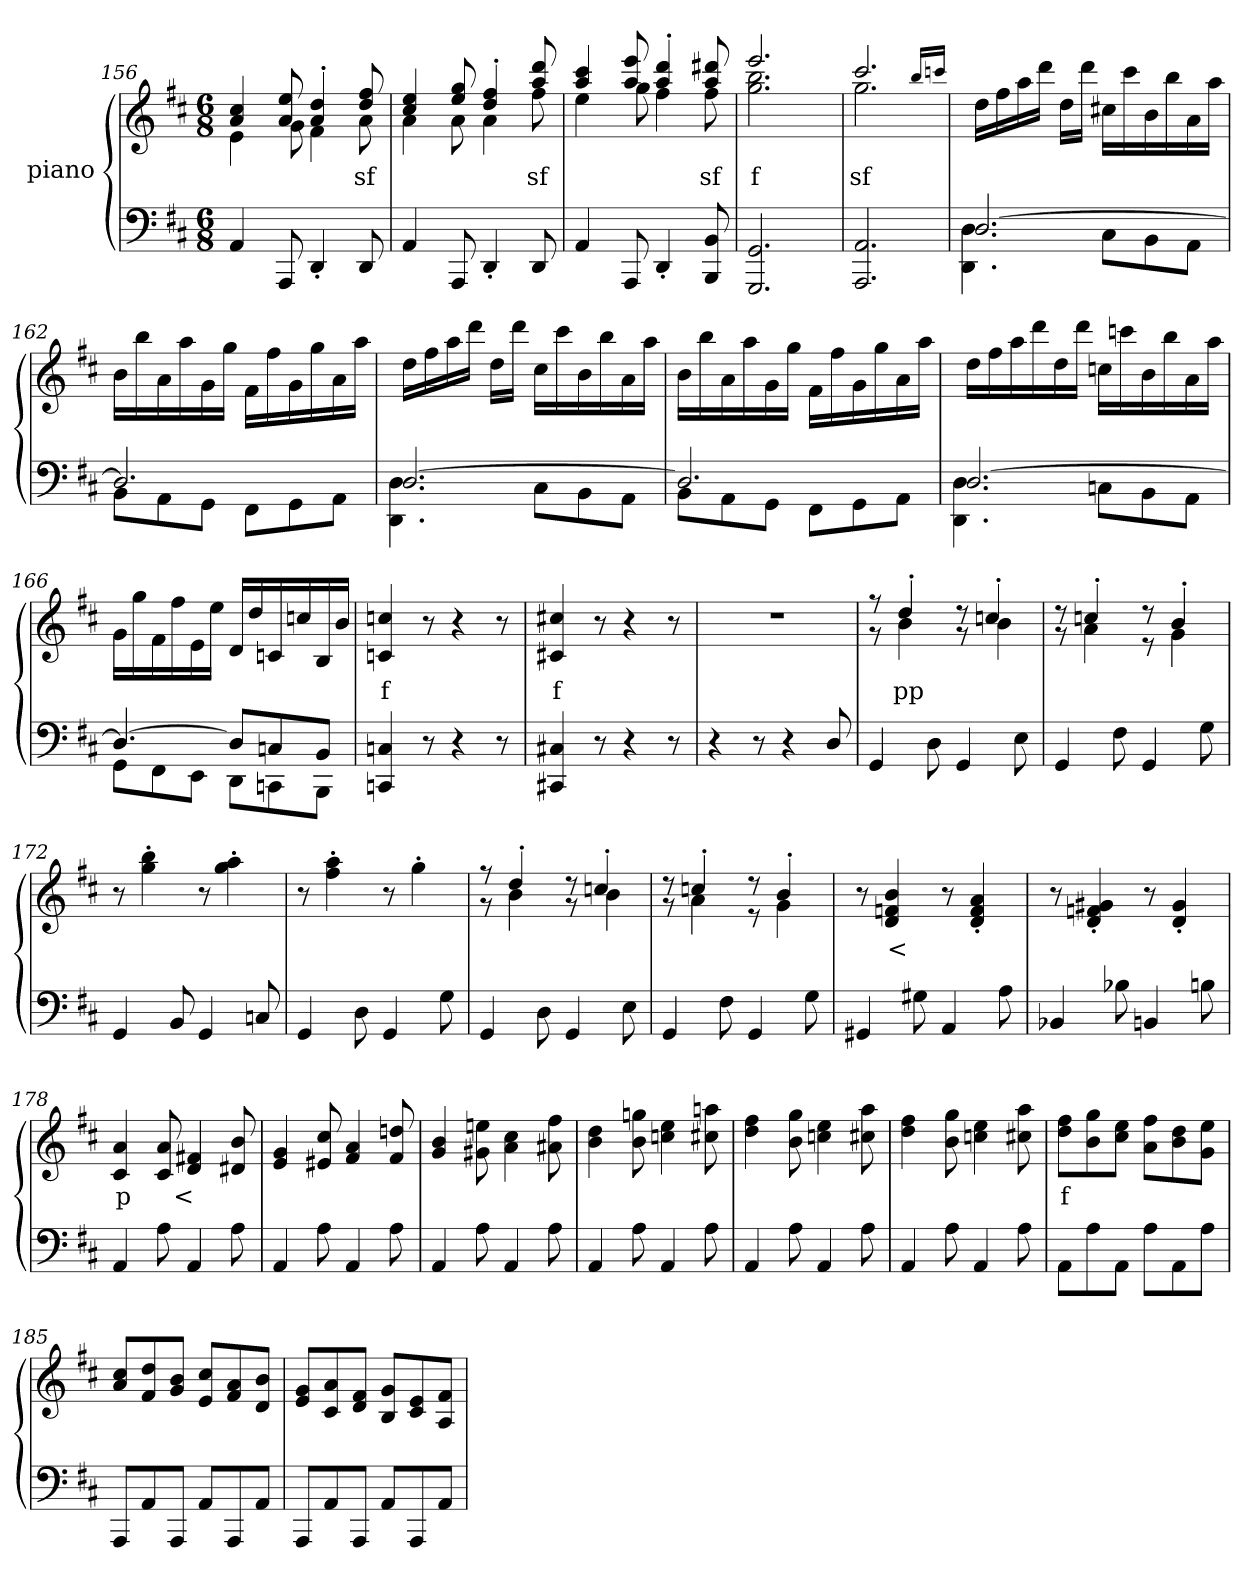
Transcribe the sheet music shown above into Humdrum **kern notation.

**kern	**kern	**text
*part2	*part1	*part1
*staff2	*staff1	*staff1
*	*I"piano	*
*clefF4	*clefG2	*
*k[f#c#]	*k[f#c#]	*
*D:	*D:	*
*M6/8	*M6/8	*
=156	=156	=156
*	*^	*
4AA	4a 4cc#	4e	.
8AAA	8a 8ee	8g	.
4DD'>	4a'> 4dd'>	4f#	.
8DD	8dd 8ff#	8a	sf
=157	=157	=157	=157
4AA	4cc# 4ee	4a	.
8AAA	8ee 8gg	8a	.
4DD'>	4dd'> 4ff#'>	4a	.
8DD	8aa 8ddd	8ff#	sf
=158	=158	=158	=158
4AA	4aa 4ccc#	4ee	.
8AAA	8aa 8eee	8gg	.
4DD'>	4aa'> 4ddd'>	4ff#	.
8BBB 8BB	8aa 8ddd#X	8ff#	sf
=159	=159	=159	=159
2.GGG 2.GG	2.eee	2.gg 2.bb	f
=160	=160	=160	=160
2.AAA 2.AA	2.ccc#	2.gg	sf
*	*v	*v	*
.	16qbbLL	.
.	16qcccnJJ	.
=161	=161	=161
*^	*	*
[2.D	4.DD 4.D	16ddLL	.
.	.	16ff#	.
.	.	16aa	.
.	.	16dddJJ	.
.	.	16ddLL	.
.	.	16dddJJ	.
.	8C#L	16cc#XLL	.
.	.	16ccc#	.
.	8BB	16b	.
.	.	16bb	.
.	8AAJ	16a	.
.	.	16aaJJ	.
=162	=162	=162	=162
2.D]	8BBL	16bLL	.
.	.	16bb	.
.	8AA	16a	.
.	.	16aa	.
.	8GGJ	16g	.
.	.	16ggJJ	.
.	8FF#L	16f#LL	.
.	.	16ff#	.
.	8GG	16g	.
.	.	16gg	.
.	8AAJ	16a	.
.	.	16aaJJ	.
=163	=163	=163	=163
[2.D	4.DD 4.D	16ddLL	.
.	.	16ff#	.
.	.	16aa	.
.	.	16dddJJ	.
.	.	16ddLL	.
.	.	16dddJJ	.
.	8C#L	16cc#LL	.
.	.	16ccc#	.
.	8BB	16b	.
.	.	16bb	.
.	8AAJ	16a	.
.	.	16aaJJ	.
=164	=164	=164	=164
2.D]	8BBL	16bLL	.
.	.	16bb	.
.	8AA	16a	.
.	.	16aa	.
.	8GGJ	16g	.
.	.	16ggJJ	.
.	8FF#L	16f#LL	.
.	.	16ff#	.
.	8GG	16g	.
.	.	16gg	.
.	8AAJ	16a	.
.	.	16aaJJ	.
=165	=165	=165	=165
[2.D	4.DD 4.D	16ddLL	.
.	.	16ff#	.
.	.	16aa	.
.	.	16ddd	.
.	.	16dd	.
.	.	16dddJJ	.
.	8CnL	16ccnLL	.
.	.	16cccn	.
.	8BB	16b	.
.	.	16bb	.
.	8AAJ	16a	.
.	.	16aaJJ	.
=166	=166	=166	=166
4.D_	8GGL	16gLL	.
.	.	16gg	.
.	8FF#	16f#	.
.	.	16ff#	.
.	8EEJ	16e	.
.	.	16eeJJ	.
8DL]	8DDL	16dLL	.
.	.	16dd	.
8Cn	8CCn	16cn	.
.	.	16ccn	.
8BBJ	8BBBJ	16B	.
.	.	16bJJ	.
*v	*v	*	*
=167	=167	=167
4CCn 4Cn	4cn 4ccn	f
8r	8r	.
4r	4r	.
8r	8r	.
=168	=168	=168
4CC#X 4C#X	4c#X 4cc#X	f
8r	8r	.
4r	4r	.
8r	8r	.
=169	=169	=169
4r	2.r	.
8r	.	.
4r	.	.
8D/	.	.
=170	=170	=170
*	*^	*
4GG	8r	8r	.
.	4dd'>	4b	pp
8D	.	.	.
4GG	8r	8r	.
.	4ccn'>	4b	.
8E	.	.	.
=171	=171	=171	=171
4GG	8r	8r	.
.	4ccn'>	4a	.
8F#	.	.	.
4GG	8r	8r	.
.	4b'>	4g	.
8G	.	.	.
*	*v	*v	*
=172	=172	=172
4GG	8r	.
.	4gg'> 4bb'>	.
8BB	.	.
4GG	8r	.
.	4gg'> 4aa'>	.
8Cn	.	.
=173	=173	=173
4GG	8r	.
.	4ff#'> 4aa'>	.
8D	.	.
4GG	8r	.
.	4gg'>	.
8G	.	.
=174	=174	=174
*	*^	*
4GG	8r	8r	.
.	4dd'>	4b	.
8D	.	.	.
4GG	8r	8r	.
.	4ccn'>	4b	.
8E	.	.	.
=175	=175	=175	=175
4GG	8r	8r	.
.	4ccn'>	4a	.
8F#	.	.	.
4GG	8r	8r	.
.	4b'>	4g	.
8G	.	.	.
*	*v	*v	*
=176	=176	=176
4GG#X	8r	.
.	4d 4fn 4b	<
8G#	.	.
4AA	8r	.
.	4d'> 4f'> 4a'>	.
8A	.	.
=177	=177	=177
4BB-X	8r	.
.	4d'> 4fn'> 4g#X'>	.
8B-	.	.
4BBn	8r	.
.	4d'> 4g#'>	.
8Bn	.	.
=178	=178	=178
4AA	4c# 4a	p
8A	8c# 8a	.
4AA	4d 4f#X	<
8A	8d#X 8b	.
=179	=179	=179
4AA	4e 4g	.
8A	8e#X 8cc#	.
4AA	4f# 4a	.
8A	8f# 8ddn	.
=180	=180	=180
4AA	4g 4b	.
8A	8g#X 8een	.
4AA	4a 4cc#	.
8A	8a#X 8ff#	.
=181	=181	=181
4AA	4b 4dd	.
8A	8b 8ggn	.
4AA	4ccn 4ee	.
8A	8cc#X 8aan	.
=182	=182	=182
4AA	4dd 4ff#	.
8A	8b 8gg	.
4AA	4ccn 4ee	.
8A	8cc#X 8aa	.
=183	=183	=183
4AA	4dd 4ff#	.
8A	8b 8gg	.
4AA	4ccn 4ee	.
8A	8cc#X 8aa	.
=184	=184	=184
8AAL	8dd 8ff#L	f
8A	8b 8gg	.
8AAJ	8cc# 8eeJ	.
8AL	8a 8ff#L	.
8AA	8b 8dd	.
8AJ	8g 8eeJ	.
=185	=185	=185
8AAAL	8a 8cc#L	.
8AA	8f# 8dd	.
8AAAJ	8g 8bJ	.
8AAL	8e 8cc#L	.
8AAA	8f# 8a	.
8AAJ	8d 8bJ	.
=186	=186	=186
8AAAL	8e 8gL	.
8AA	8c# 8a	.
8AAAJ	8d 8f#J	.
8AAL	8B 8gL	.
8AAA	8c# 8e	.
8AAJ	8A 8f#J	.
=	=	=
*-	*-	*-
